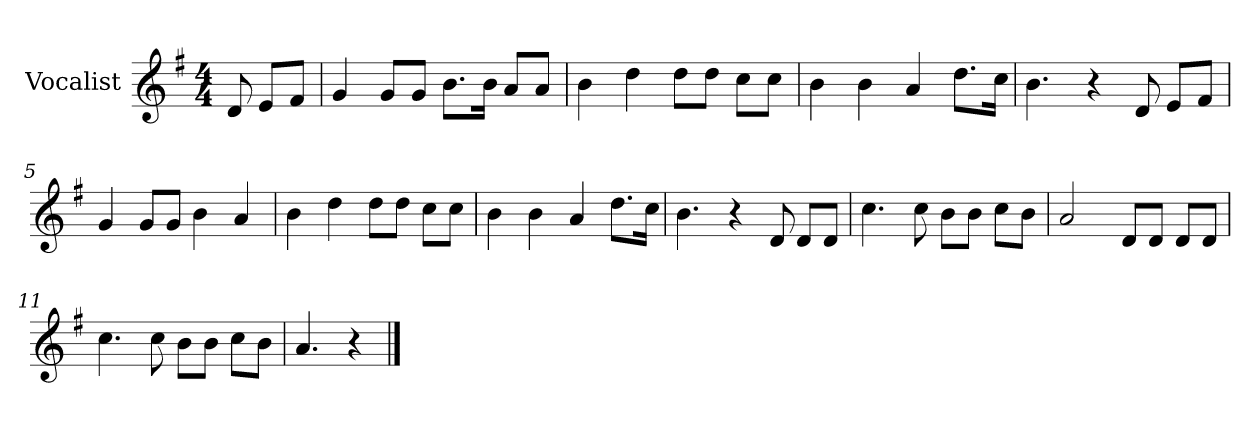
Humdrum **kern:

**kern
*part1
*staff1
*I"Vocalist
*k[f#]
*G:
*M4/4
=
8d
8eL
8f#J
=1
4g
8gL
8gJ
8.bL
16bJk
8aL
8aJ
=2
4b
4dd
8ddL
8ddJ
8ccL
8ccJ
=3
4b
4b
4a
8.ddL
16ccJk
=4
4.b
4r
8d
8eL
8f#J
=5
4g
8gL
8gJ
4b
4a
=6
4b
4dd
8ddL
8ddJ
8ccL
8ccJ
=7
4b
4b
4a
8.ddL
16ccJk
=8
4.b
4r
8d
8dL
8dJ
=9
4.cc
8cc
8bL
8bJ
8ccL
8bJ
=10
2a
8dL
8dJ
8dL
8dJ
=11
4.cc
8cc
8bL
8bJ
8ccL
8bJ
=12
4.a
4r
==
*-
